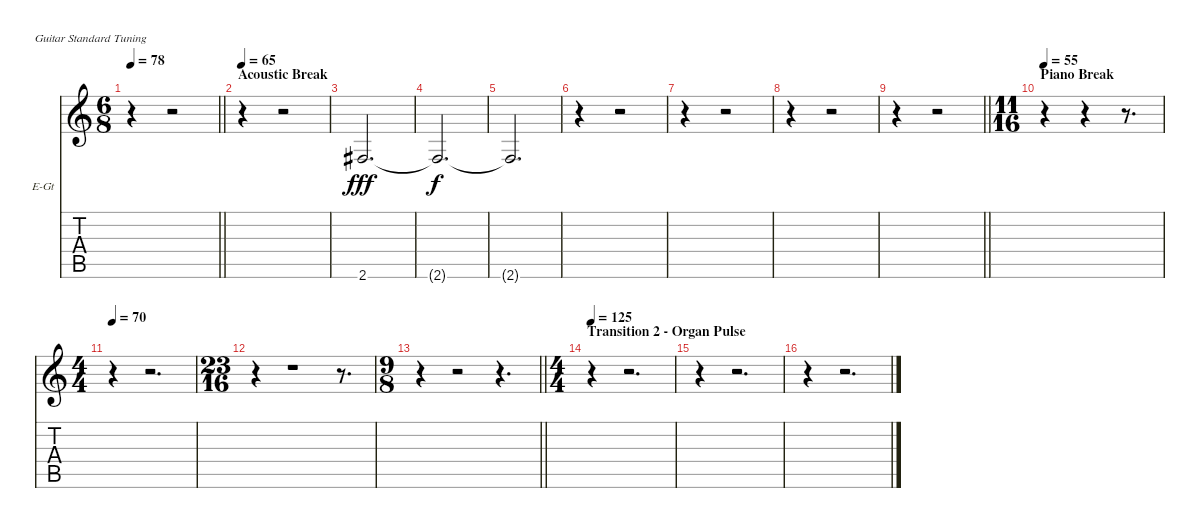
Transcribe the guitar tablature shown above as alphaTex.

\bracketExtendMode nobrackets
\firstSystemTrackNameOrientation horizontal
\otherSystemsTrackNameOrientation horizontal
\track ("Effects" "E-Gt") {instrument guitarharmonics}
\staff {score tabs}
\tuning (E4 B3 G3 D3 A2 E2)
\ts (6 8)
\tempo 78
\clef g2
\barLineRight lightlight
\ks c
r.4{dy f} r.2 |
\section ("" "Acoustic Break")
\tempo 65
r.4 r.2 |
2.6.2{d dy fff} |
2.6{t}.2{d dy f} |
2.6{t}.2{d} |
r.4 r.2 |
r.4 r.2 |
r.4 r.2 |
\barLineRight lightlight
r.4 r.2 |
\ts (11 16)
\beaming (8 5)
\section ("" "Piano Break")
\tempo 55
r.4 r.4 r.8{d} |
\ts (4 4)
\beaming (8 2 2 2 2)
\tempo 70
r.4 r.2{d} |
\ts (23 16)
\beaming (8 11)
r.4 r.1 r.8{d} |
\ts (9 8)
\beaming (8 3 3 3)
\barLineRight lightlight
r.4 r.2 r.4{d} |
\ts (4 4)
\beaming (8 2 2 2 2)
\section ("" "Transition 2 - Organ Pulse")
\tempo 125
r.4 r.2{d} |
r.4 r.2{d} |
r.4 r.2{d}
